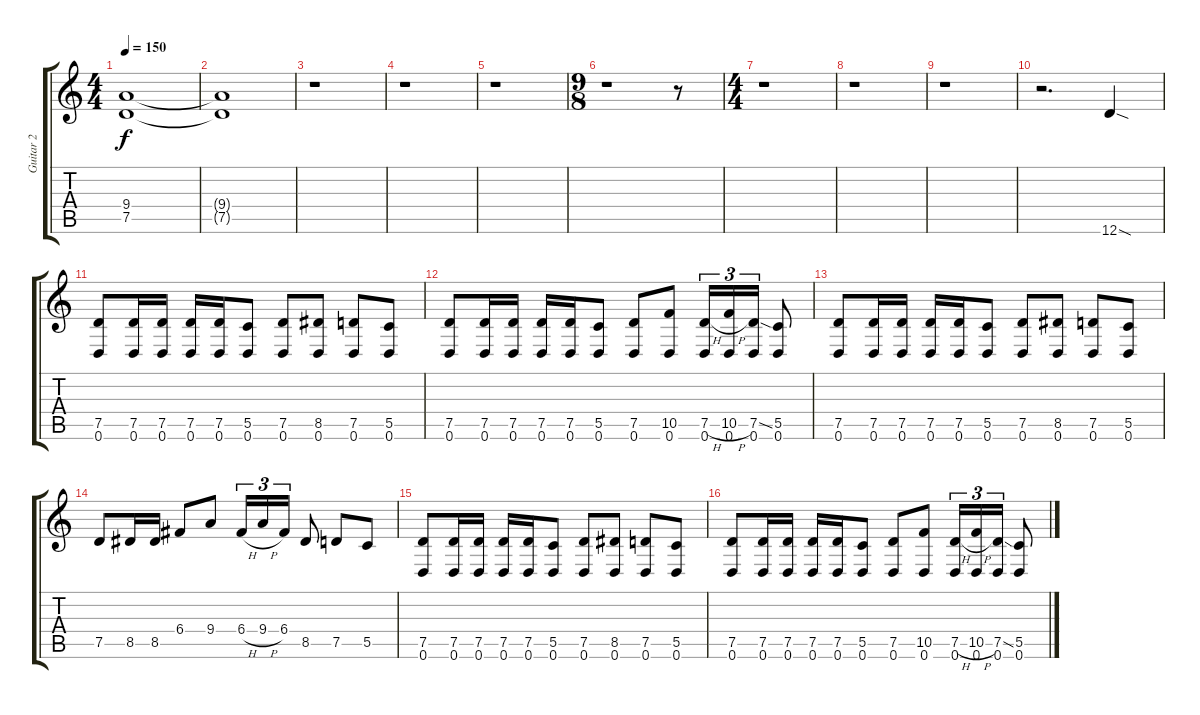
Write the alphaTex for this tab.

\track ("Guitar 2" "Guitar 2") {instrument distortionguitar}
\staff {score tabs}
\tuning (D4 A3 F3 C3 G2 D2) {hide}
\ts (4 4)
\tempo 150
\clef g2
\ks c
(9.4{t} 7.5{t}).1{dy f} |
(9.4{t} 7.5{t}).1 |
\section ("" "")
r.1 |
r.1 |
r.1 |
\ts (9 8)
r.1 r.8 |
\ts (4 4)
r.1 |
r.1 |
r.1 |
r.2{d volume 16} 12.6{sod}.4 |
\section ("" "")
(7.5 0.6).8 (7.5 0.6).16 (7.5 0.6).16 (7.5 0.6).16 (7.5 0.6).16 (5.5 0.6).8 (7.5 0.6).8 (8.5 0.6).8 (7.5 0.6).8 (5.5 0.6).8 |
(7.5 0.6).8 (7.5 0.6).16 (7.5 0.6).16 (7.5 0.6).16 (7.5 0.6).16 (5.5 0.6).8 (7.5 0.6).8 (10.5 0.6).8 (7.5{h} 0.6).16{tu (3 2)} (10.5{h} 0.6).16{tu (3 2)} (7.5{ss} 0.6).16{tu (3 2)} (5.5 0.6).8 |
(7.5 0.6).8 (7.5 0.6).16 (7.5 0.6).16 (7.5 0.6).16 (7.5 0.6).16 (5.5 0.6).8 (7.5 0.6).8 (8.5 0.6).8 (7.5 0.6).8 (5.5 0.6).8 |
7.5.8 8.5.16 8.5.16 6.4.8 9.4.8 6.4{h}.16{tu (3 2)} 9.4{h}.16{tu (3 2)} 6.4.16{tu (3 2)} 8.5.8 7.5.8 5.5.8 |
(7.5 0.6).8 (7.5 0.6).16 (7.5 0.6).16 (7.5 0.6).16 (7.5 0.6).16 (5.5 0.6).8 (7.5 0.6).8 (8.5 0.6).8 (7.5 0.6).8 (5.5 0.6).8 |
(7.5 0.6).8 (7.5 0.6).16 (7.5 0.6).16 (7.5 0.6).16 (7.5 0.6).16 (5.5 0.6).8 (7.5 0.6).8 (10.5 0.6).8 (7.5{h} 0.6).16{tu (3 2)} (10.5{h} 0.6).16{tu (3 2)} (7.5{ss} 0.6).16{tu (3 2)} (5.5 0.6).8
